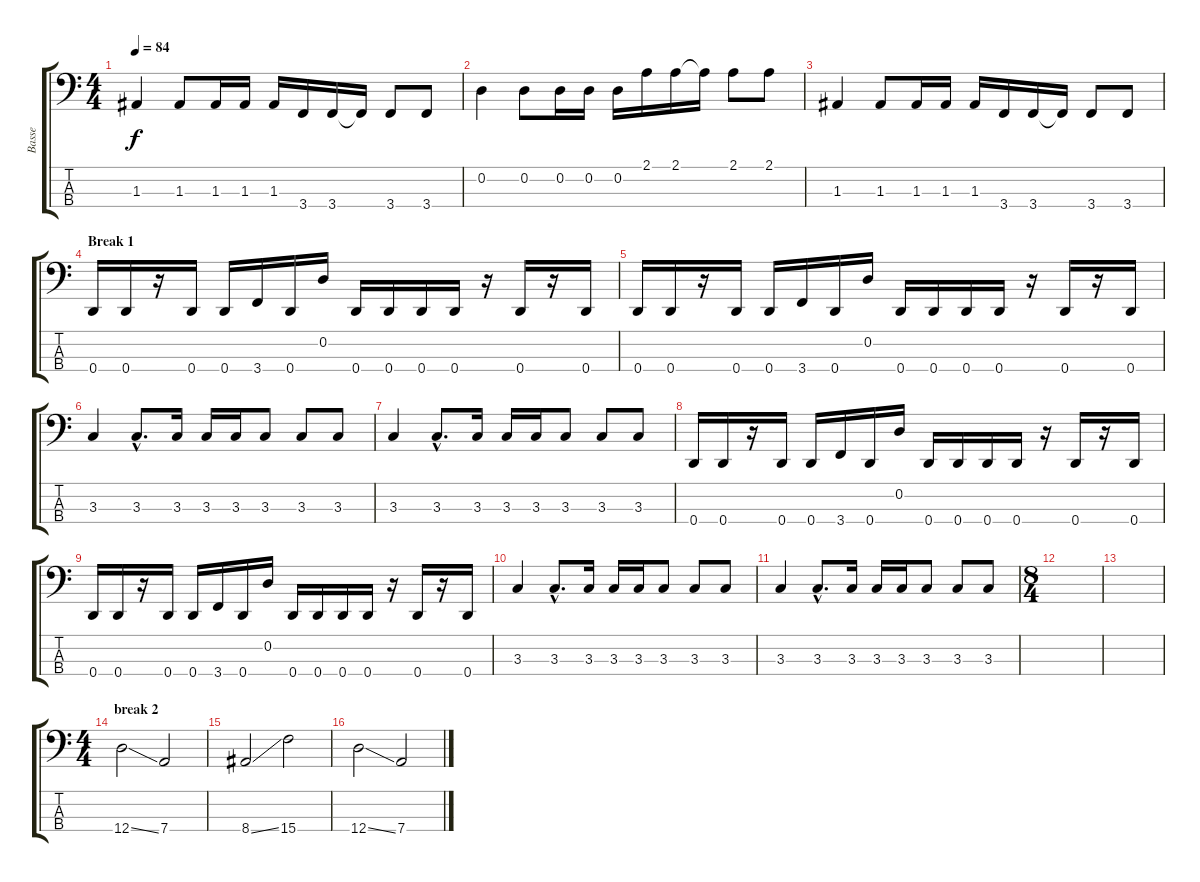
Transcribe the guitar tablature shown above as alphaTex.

\track ("Basse" "Basse") {instrument electricbassfinger}
\staff {score tabs}
\tuning (G2 D2 A1 D1) {hide}
\ts (4 4)
\tempo 84
\clef f4
\ks c
1.3.4{dy f} 1.3.8 1.3.16 1.3.16 1.3.16 3.4.16 3.4.16 3.4{t}.16 3.4.8 3.4.8 |
0.2.4 0.2.8 0.2.16 0.2.16 0.2.16 2.1.16 2.1.16 2.1{t}.16 2.1.8 2.1.8 |
1.3.4 1.3.8 1.3.16 1.3.16 1.3.16 3.4.16 3.4.16 3.4{t}.16 3.4.8 3.4.8 |
\section ("" "Break 1")
0.4.16 0.4.16 r.16 0.4.16 0.4.16 3.4.16 0.4.16 0.2.16 0.4.16 0.4.16 0.4.16 0.4.16 r.16 0.4.16 r.16 0.4.16 |
0.4.16 0.4.16 r.16 0.4.16 0.4.16 3.4.16 0.4.16 0.2.16 0.4.16 0.4.16 0.4.16 0.4.16 r.16 0.4.16 r.16 0.4.16 |
3.3.4 3.3{hac}.8{d} 3.3.16 3.3.16 3.3.16 3.3.8 3.3.8 3.3.8 |
3.3.4 3.3{hac}.8{d} 3.3.16 3.3.16 3.3.16 3.3.8 3.3.8 3.3.8 |
0.4.16 0.4.16 r.16 0.4.16 0.4.16 3.4.16 0.4.16 0.2.16 0.4.16 0.4.16 0.4.16 0.4.16 r.16 0.4.16 r.16 0.4.16 |
0.4.16 0.4.16 r.16 0.4.16 0.4.16 3.4.16 0.4.16 0.2.16 0.4.16 0.4.16 0.4.16 0.4.16 r.16 0.4.16 r.16 0.4.16 |
3.3.4 3.3{hac}.8{d} 3.3.16 3.3.16 3.3.16 3.3.8 3.3.8 3.3.8 |
3.3.4 3.3{hac}.8{d} 3.3.16 3.3.16 3.3.16 3.3.8 3.3.8 3.3.8 |
\ts (8 4)
|
|
\ts (4 4)
\section ("" "break 2")
12.4{ss}.2 7.4.2 |
8.4{ss}.2 15.4.2 |
12.4{ss}.2 7.4.2
